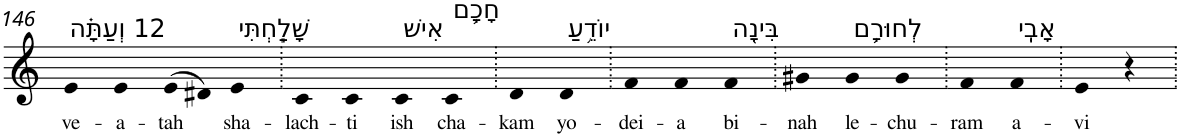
**kern	**text
*part1	*part1
*staff1	*staff1
*I"Piano	*
*I'Pno	*
!!LO:PB:g=z
*clefG2	*
*k[]	*
=146	=146
!LO:TX:a:t=12 וְעַתָּ֗ה	!
!	!LO:LY:b
4e	ve-
!	!LO:LY:b
4e	-a-
!	!LO:LY:b
(>8e	-tah
8d#X)	.
!LO:TX:a:t=שָׁלַ֧חְתִּי	!
!	!LO:LY:b
4e	sha-
=147.	=147.
!	!LO:LY:b
4c	-lach-
!	!LO:LY:b
4c	-ti
!LO:TX:a:t=אִישׁ	!
!	!LO:LY:b
4c	ish
!LO:TX:a:t=חָכָ֛ם	!
!	!LO:LY:b
4c	cha-
=148.	=148.
!	!LO:LY:b
4d	-kam
!LO:TX:a:t=יוֹדֵ֥עַ	!
!	!LO:LY:b
4d	yo-
=149.	=149.
!	!LO:LY:b
4f	-dei-
!	!LO:LY:b
4f	-a
!LO:TX:a:t=בִּינָ֖ה	!
!	!LO:LY:b
4f	bi-
=150.	=150.
!	!LO:LY:b
4g#X	-nah
!LO:TX:a:t=לְחוּרָ֥ם	!
!	!LO:LY:b
4g#	le-
!	!LO:LY:b
4g#	-chu-
=151.	=151.
!	!LO:LY:b
4f	-ram
!LO:TX:a:t=אָבִֽי	!
!	!LO:LY:b
4f	a-
=152.	=152.
!	!LO:LY:b
4e	-vi
4r	.
=.	=.
*-	*-
